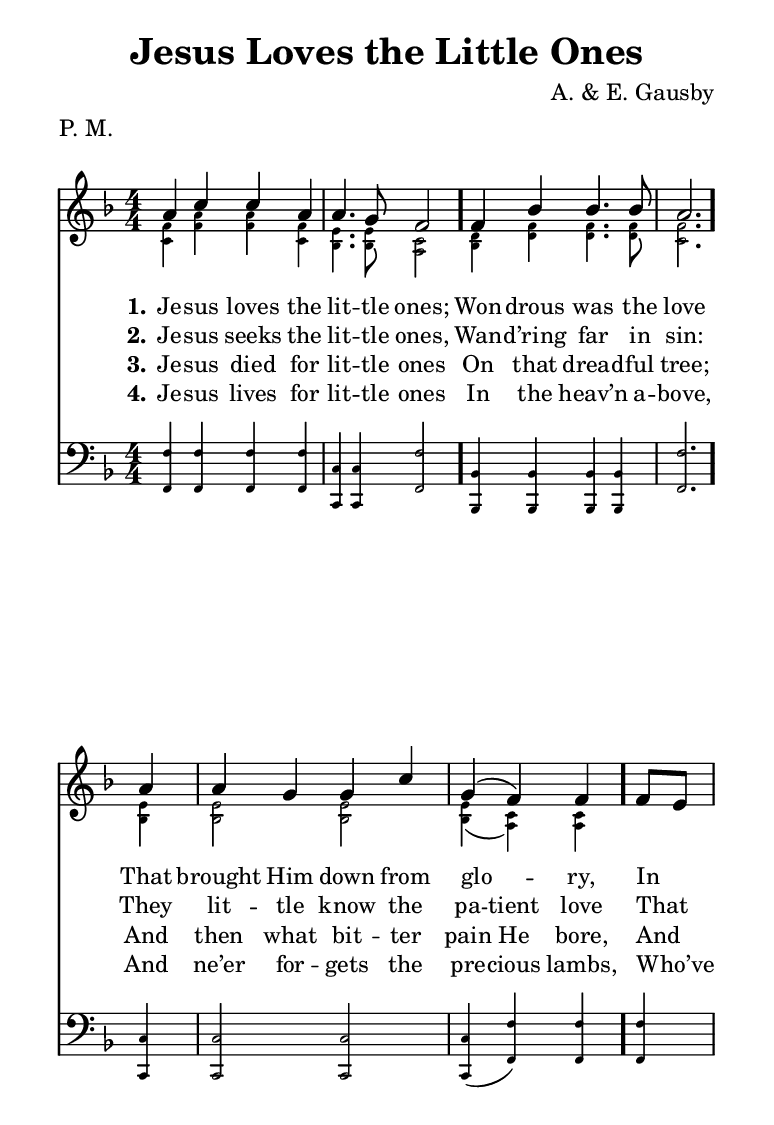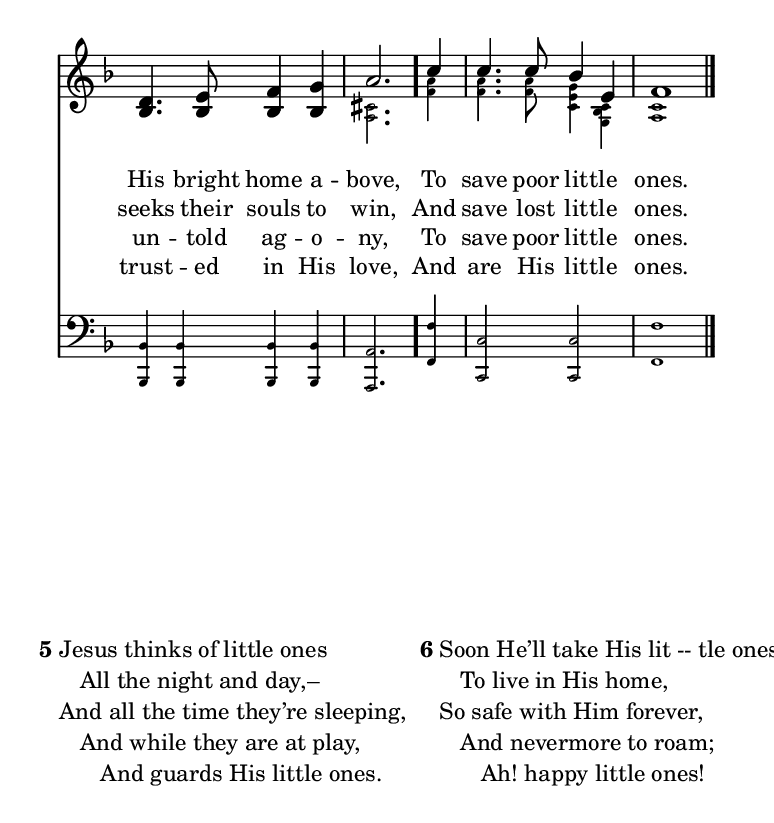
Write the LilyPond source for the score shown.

\include "common/global.ily"
\paper {
  \include "common/paper.ily"
  ragged-last-bottom = ##t
}

\header{
  hymnnumber = "315"
  title = "Jesus Loves the Little Ones"
  tunename = ""
  meter = "P. M."
  poet = ""
  composer = "A. & E. Gausby"
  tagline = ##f
}

global = {
  \include "common/overrides.ily"
  \override Staff.TimeSignature.style = #'numbered
  \time 4/4
  \override Score.MetronomeMark.transparent = ##t % hide all fermata changes too
  \tempo 4=80
  \key f \major
  \autoBeamOff
}

notesSoprano = {
\global
\relative c'' {

  a4 c c a | a4. g8 f2
  f4 bes bes4. bes8 | a2.
  a4 | a g g c | g( f) f
  f8[ e] | d4. e8 f4 g | a2.
  c4 | c4. c8 bes4 e, | f1

  \bar "|."

}
}

notesAltoA = {
\global
\override NoteHead.font-size = #-4
\relative e' {

  f4 a a f | e4. e8 c2
  d4 f f4. f8 | f2.
  e4 | e2 e2 | e4( c) c
  r4 | bes4. bes8 bes4 bes | cis2.
  a'4 | a4. a8 <g e>4 <c, bes> c1

}
}

notesAltoB = {
\global
\override NoteHead.font-size = #-4 % TODO mend NoteHead sizes in measure 8 for alto
\relative e' {

  c4 f f c | bes4. bes8 a2
  bes4 d d4. d8 | c2.
  bes4 | bes2 bes | bes4( a) a
  r4 | s4. s8 s4 s | a2.
  f'4 | f4. f8 c4 g | a1

}
}

notesTenor = {
\global
\override NoteHead.font-size = #-4
\relative a {

  f4 f f f | c c f2
  bes,4 bes bes bes | f'2.
  c4 | c2 c | c4( f) f
  f4 | bes, bes bes bes | a2.
  f'4 | c2 c | f1

}
}

notesBass = {
\global
\override NoteHead.font-size = #-4
\relative f, {

  f4 f f f | c c f2
  bes,4 bes bes bes | f'2.
  c4 | c2 c | c4( f) f
  f4 | bes, bes bes bes | a2.
  f'4 | c2 c | f1

}
}

wordsA = \lyricmode {
\set stanza = "1."

Je -- sus loves the lit -- tle ones; \bar "."
Won -- drous was the love \bar "."
That brought Him down from glo -- ry, \bar "."
In His bright home a -- bove, \bar "."
To save poor lit -- tle ones. \bar "."

}

wordsB = \lyricmode {
\set stanza = "2."

Je -- sus seeks the lit -- tle ones,
Wan -- d’ring far in sin:
They lit -- tle know the { \mon } pa -- tient { \moff } love
That seeks their souls to win,
And save lost lit -- tle ones.

}

wordsC = \lyricmode {
\set stanza = "3."

Je -- sus died for lit -- tle ones
On that dread -- ful tree;
And then what bit -- ter { \mon } pain He { \moff } bore,
And un -- told ag -- o -- ny,
To save poor lit -- tle ones.

}

wordsD = \lyricmode {
\set stanza = "4."

Je -- sus lives for lit -- tle ones
In the heav’n a -- bove,
And ne’er for -- gets the { \mon } pre -- cious { \moff } lambs,
Who’ve trust -- ed in His love,
And are His lit -- tle ones.

}

wordsE = \markuplist {

\line { Jesus thinks of little ones }
\line { { \hspace #2 } All the night and day,– }
\line { And all the time they’re sleeping, }
\line { { \hspace #2 } And while they are at play, }
\line { { \hspace #4 } And guards His little ones. }

}

wordsF = \markuplist {

\line { Soon He’ll take His lit -- tle ones }
\line { { \hspace #2 } To live in His home, }
\line { So safe with Him forever, }
\line { { \hspace #2 } And nevermore to roam; }
\line { { \hspace #4 } Ah! happy little ones! }

}

\score {
  \context ChoirStaff <<
    \context Staff = upper <<
      \set Staff.autoBeaming = ##f
      \set ChoirStaff.systemStartDelimiter = #'SystemStartBar
      \set ChoirStaff.printPartCombineTexts = ##f
      \partcombine #'(2 . 9) \notesSoprano << \notesAltoA \notesAltoB >>
      \context NullVoice = sopranos { \voiceOne << \notesSoprano >> }
      \context NullVoice = altos { \voiceTwo << \notesAltoA \notesAltoB >> }
      \context Lyrics = one   \lyricsto sopranos \wordsA
      \context Lyrics = two   \lyricsto sopranos \wordsB
      \context Lyrics = three \lyricsto sopranos \wordsC
      \context Lyrics = four  \lyricsto sopranos \wordsD
    >>
    \context Staff = men <<
      \set Staff.autoBeaming = ##f
      \clef bass
      \set ChoirStaff.printPartCombineTexts = ##f
      \partcombine #'(2 . 9) \notesTenor \notesBass
      \context NullVoice = tenors { \voiceOne << \notesTenor >> }
      \context NullVoice = basses { \voiceTwo << \notesBass >> }
    >>
  >>
  \layout {
    \include "common/layout.ily"
  }
  \midi{
    \include "common/midi.ily"
  }
}

\noPageBreak

\markup { \fill-line {
  \hspace #0.1
  \line{ \bold 5 \column { \wordsE } }
  \hspace #0.1
  \line{ \bold 6 \column { \wordsF } }
  \hspace #0.1
} }

\version "2.19.49"  % necessary for upgrading to future LilyPond versions.

% vi:set et ts=2 sw=2 ai nocindent syntax=lilypond:
